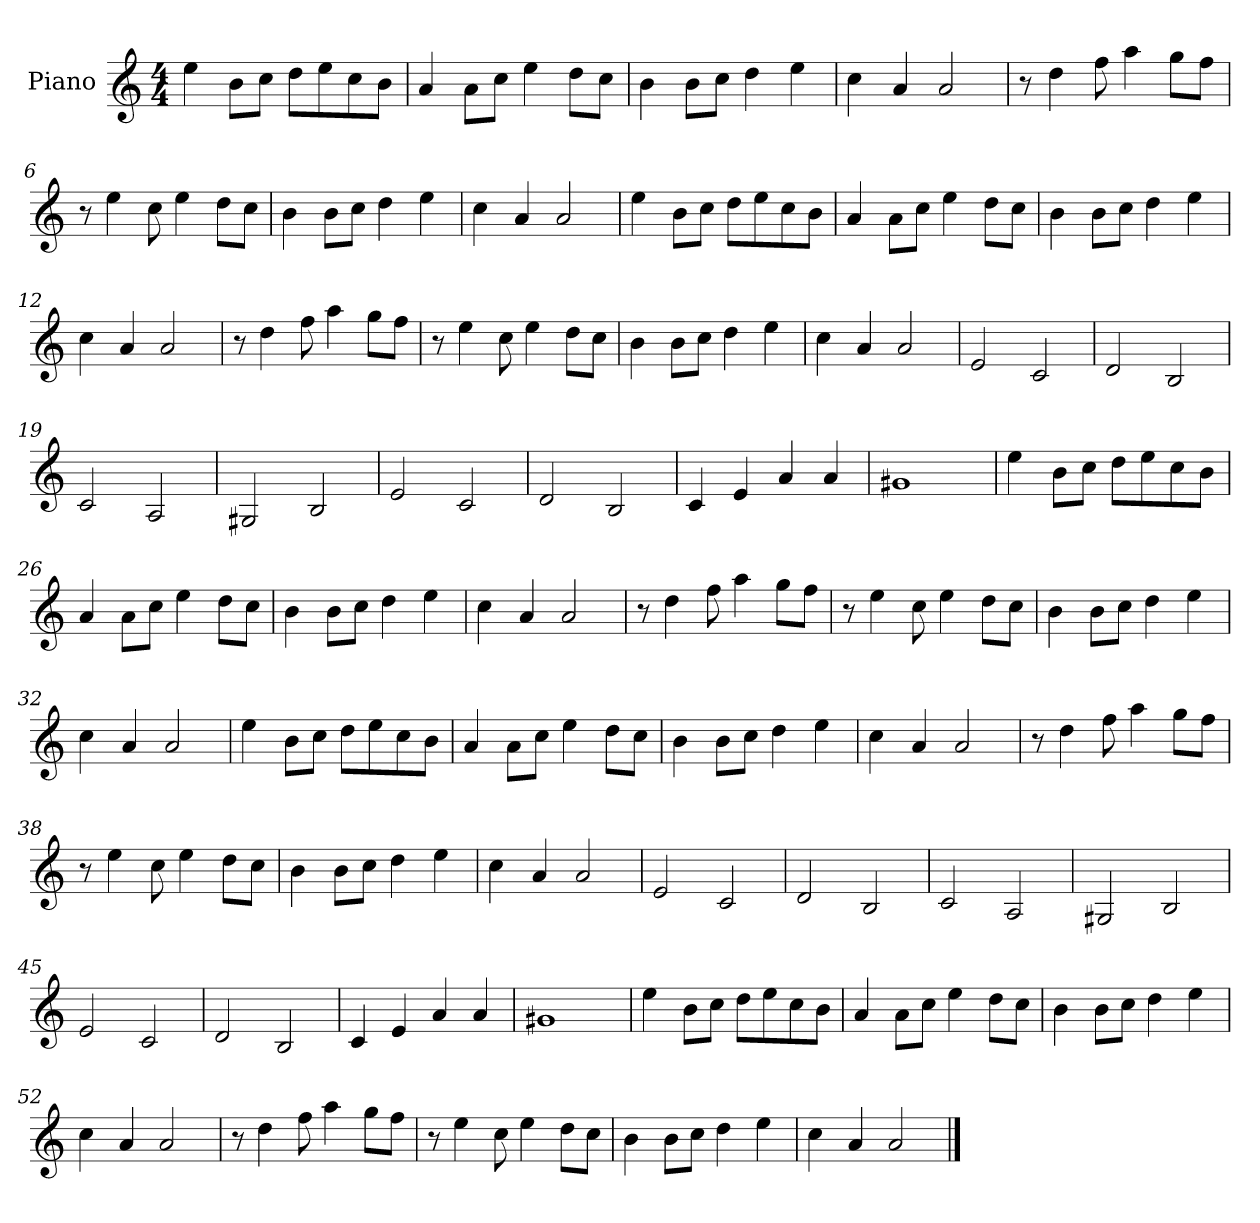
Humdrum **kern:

**kern
*part1
*staff1
*I"Piano
*I'Pno.
*clefG2
*k[]
*M4/4
*MM140
=1
4ee\
8b\L
8cc\J
8dd\L
8ee\
8cc\
8b\J
=2
4a/
8a\L
8cc\J
4ee\
8dd\L
8cc\J
=3
4b\
8b\L
8cc\J
4dd\
4ee\
=4
4cc\
4a/
2a/
=5
8r
4dd\
8ff\
4aa\
8gg\L
8ff\J
=6
8r
4ee\
8cc\
4ee\
8dd\L
8cc\J
=7
4b\
8b\L
8cc\J
4dd\
4ee\
!!LO:LB:g=z
=8
4cc\
4a/
2a/
=9
4ee\
8b\L
8cc\J
8dd\L
8ee\
8cc\
8b\J
=10
4a/
8a\L
8cc\J
4ee\
8dd\L
8cc\J
=11
4b\
8b\L
8cc\J
4dd\
4ee\
=12
4cc\
4a/
2a/
=13
8r
4dd\
8ff\
4aa\
8gg\L
8ff\J
=14
8r
4ee\
8cc\
4ee\
8dd\L
8cc\J
!!LO:LB:g=z
=15
4b\
8b\L
8cc\J
4dd\
4ee\
=16
4cc\
4a/
2a/
=17
2e/
2c/
=18
2d/
2B/
=19
2c/
2A/
=20
2G#X/
2B/
=21
2e/
2c/
=22
2d/
2B/
=23
4c/
4e/
4a/
4a/
=24
1g#X
=25
4ee\
8b\L
8cc\J
8dd\L
8ee\
8cc\
8b\J
!!LO:LB:g=z
=26
4a/
8a\L
8cc\J
4ee\
8dd\L
8cc\J
=27
4b\
8b\L
8cc\J
4dd\
4ee\
=28
4cc\
4a/
2a/
=29
8r
4dd\
8ff\
4aa\
8gg\L
8ff\J
=30
8r
4ee\
8cc\
4ee\
8dd\L
8cc\J
=31
4b\
8b\L
8cc\J
4dd\
4ee\
=32
4cc\
4a/
2a/
!!LO:LB:g=z
=33
4ee\
8b\L
8cc\J
8dd\L
8ee\
8cc\
8b\J
=34
4a/
8a\L
8cc\J
4ee\
8dd\L
8cc\J
=35
4b\
8b\L
8cc\J
4dd\
4ee\
=36
4cc\
4a/
2a/
=37
8r
4dd\
8ff\
4aa\
8gg\L
8ff\J
=38
8r
4ee\
8cc\
4ee\
8dd\L
8cc\J
=39
4b\
8b\L
8cc\J
4dd\
4ee\
!!LO:LB:g=z
=40
4cc\
4a/
2a/
=41
2e/
2c/
=42
2d/
2B/
=43
2c/
2A/
=44
2G#X/
2B/
=45
2e/
2c/
=46
2d/
2B/
=47
4c/
4e/
4a/
4a/
=48
1g#X
=49
4ee\
8b\L
8cc\J
8dd\L
8ee\
8cc\
8b\J
=50
4a/
8a\L
8cc\J
4ee\
8dd\L
8cc\J
!!LO:LB:g=z
=51
4b\
8b\L
8cc\J
4dd\
4ee\
=52
4cc\
4a/
2a/
=53
8r
4dd\
8ff\
4aa\
8gg\L
8ff\J
=54
8r
4ee\
8cc\
4ee\
8dd\L
8cc\J
=55
4b\
8b\L
8cc\J
4dd\
4ee\
=56
4cc\
4a/
2a/
==
*-
